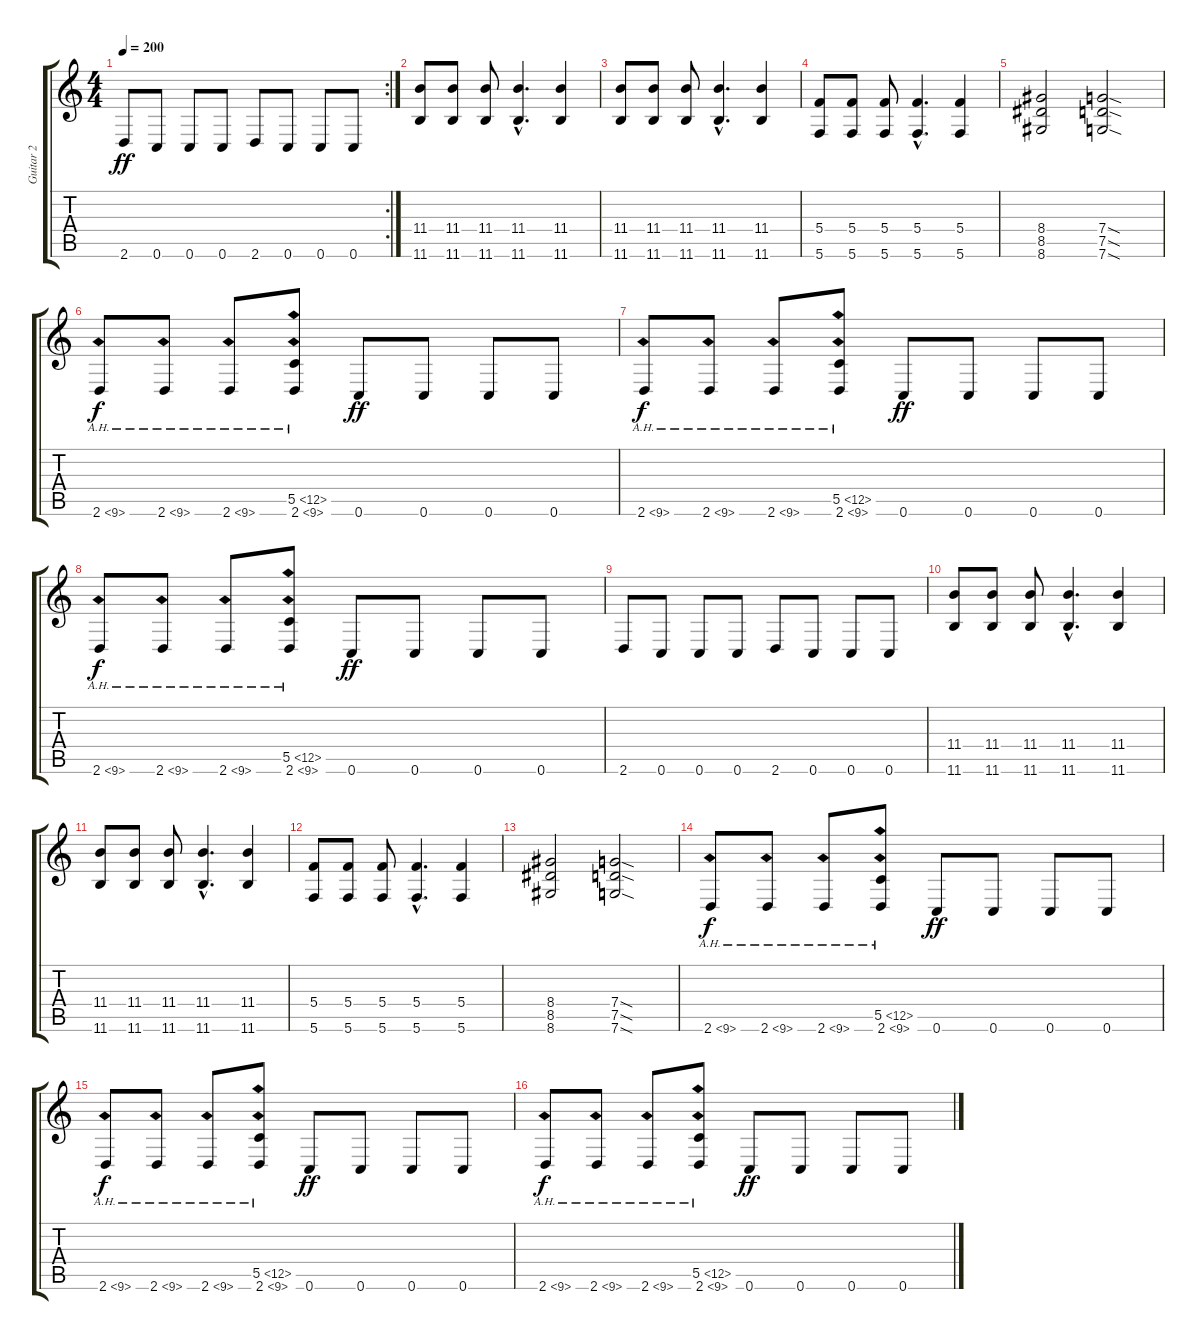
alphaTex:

\track ("Guitar 2" "Guitar 2") {instrument distortionguitar}
\staff {score tabs}
\tuning (D4 A3 F3 C3 G2 C2) {hide}
\rc 2
\ts (4 4)
\tempo 200
\clef g2
\ks c
2.6.8{dy ff} 0.6.8 0.6.8 0.6.8 2.6.8 0.6.8 0.6.8 0.6.8 |
(11.4 11.6).8 (11.4 11.6).8 (11.4 11.6).8 (11.4{hac} 11.6{hac}).4{d} (11.4 11.6).4 |
(11.4 11.6).8 (11.4 11.6).8 (11.4 11.6).8 (11.4{hac} 11.6{hac}).4{d} (11.4 11.6).4 |
(5.4 5.6).8 (5.4 5.6).8 (5.4 5.6).8 (5.4{hac} 5.6{hac}).4{d} (5.4 5.6).4 |
(8.4 8.5 8.6).2 (7.4{sod} 7.5{sod} 7.6{sod}).2 |
2.6{ah 7}.8{dy f instrument guitarharmonics} 2.6{ah 7}.8 2.6{ah 7}.8 (5.5{ah 7} 2.6{ah 7}).8 0.6.8{dy ff instrument distortionguitar} 0.6.8 0.6.8 0.6.8 |
2.6{ah 7}.8{dy f instrument guitarharmonics} 2.6{ah 7}.8 2.6{ah 7}.8 (5.5{ah 7} 2.6{ah 7}).8 0.6.8{dy ff instrument distortionguitar} 0.6.8 0.6.8 0.6.8 |
2.6{ah 7}.8{dy f instrument guitarharmonics} 2.6{ah 7}.8 2.6{ah 7}.8 (5.5{ah 7} 2.6{ah 7}).8 0.6.8{dy ff instrument distortionguitar} 0.6.8 0.6.8 0.6.8 |
2.6.8 0.6.8 0.6.8 0.6.8 2.6.8 0.6.8 0.6.8 0.6.8 |
(11.4 11.6).8 (11.4 11.6).8 (11.4 11.6).8 (11.4{hac} 11.6{hac}).4{d} (11.4 11.6).4 |
(11.4 11.6).8 (11.4 11.6).8 (11.4 11.6).8 (11.4{hac} 11.6{hac}).4{d} (11.4 11.6).4 |
(5.4 5.6).8 (5.4 5.6).8 (5.4 5.6).8 (5.4{hac} 5.6{hac}).4{d} (5.4 5.6).4 |
(8.4 8.5 8.6).2 (7.4{sod} 7.5{sod} 7.6{sod}).2 |
2.6{ah 7}.8{dy f instrument guitarharmonics} 2.6{ah 7}.8 2.6{ah 7}.8 (5.5{ah 7} 2.6{ah 7}).8 0.6.8{dy ff instrument distortionguitar} 0.6.8 0.6.8 0.6.8 |
2.6{ah 7}.8{dy f instrument guitarharmonics} 2.6{ah 7}.8 2.6{ah 7}.8 (5.5{ah 7} 2.6{ah 7}).8 0.6.8{dy ff instrument distortionguitar} 0.6.8 0.6.8 0.6.8 |
2.6{ah 7}.8{dy f instrument guitarharmonics} 2.6{ah 7}.8 2.6{ah 7}.8 (5.5{ah 7} 2.6{ah 7}).8 0.6.8{dy ff instrument distortionguitar} 0.6.8 0.6.8 0.6.8
